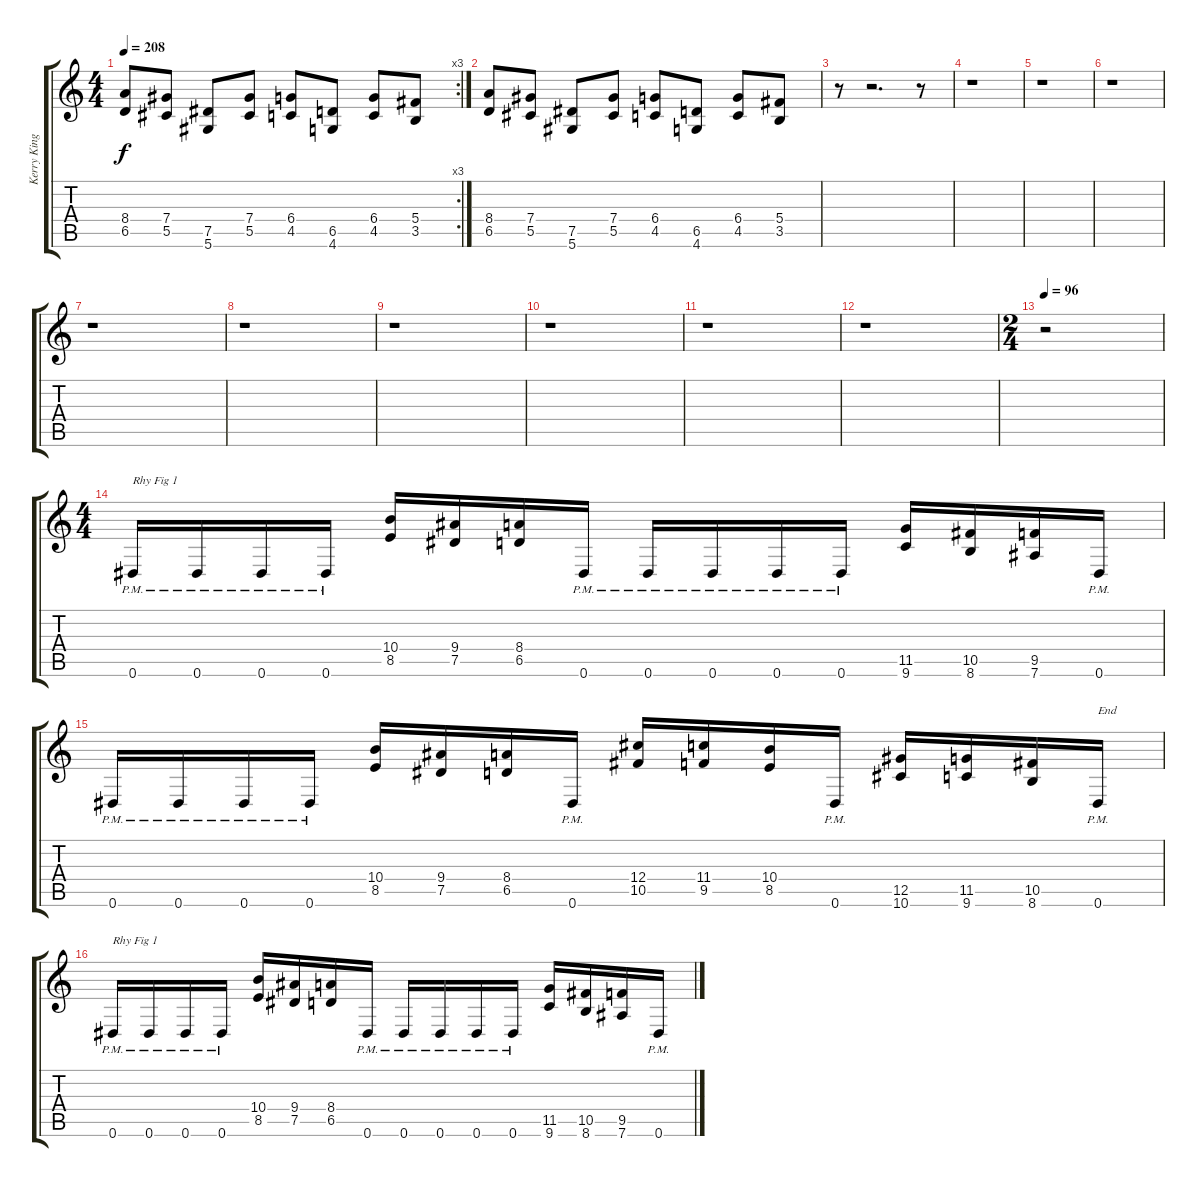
\track ("Kerry King (Rhythm Guitar)" "Kerry King") {instrument distortionguitar}
\staff {score tabs}
\tuning (Eb4 Bb3 Gb3 Db3 Ab2 Eb2) {hide}
\rc 3
\ts (4 4)
\tempo 208
\clef g2
\ks c
(8.4 6.5).8{dy f} (7.4 5.5).8 (7.5 5.6).8 (7.4 5.5).8 (6.4 4.5).8 (6.5 4.6).8 (6.4 4.5).8 (5.4 3.5).8 |
(8.4 6.5).8 (7.4 5.5).8 (7.5 5.6).8 (7.4 5.5).8 (6.4 4.5).8 (6.5 4.6).8 (6.4 4.5).8 (5.4 3.5).8 |
r.8 r.2{d} r.8 |
r.1 |
r.1 |
r.1 |
r.1 |
r.1 |
r.1 |
r.1 |
r.1 |
r.1 |
\ts (2 4)
\tempo 96
r.2 |
\ts (4 4)
0.6{pm}.16{txt "Rhy Fig 1"} 0.6{pm}.16 0.6{pm}.16 0.6{pm}.16 (10.4 8.5).16 (9.4 7.5).16 (8.4 6.5).16 0.6{pm}.16 0.6{pm}.16 0.6{pm}.16 0.6{pm}.16 0.6{pm}.16 (11.5 9.6).16 (10.5 8.6).16 (9.5 7.6).16 0.6{pm}.16 |
0.6{pm}.16 0.6{pm}.16 0.6{pm}.16 0.6{pm}.16 (10.4 8.5).16 (9.4 7.5).16 (8.4 6.5).16 0.6{pm}.16 (12.4 10.5).16 (11.4 9.5).16 (10.4 8.5).16 0.6{pm}.16 (12.5 10.6).16 (11.5 9.6).16 (10.5 8.6).16 0.6{pm}.16{txt "End"} |
0.6{pm}.16{txt "Rhy Fig 1"} 0.6{pm}.16 0.6{pm}.16 0.6{pm}.16 (10.4 8.5).16 (9.4 7.5).16 (8.4 6.5).16 0.6{pm}.16 0.6{pm}.16 0.6{pm}.16 0.6{pm}.16 0.6{pm}.16 (11.5 9.6).16 (10.5 8.6).16 (9.5 7.6).16 0.6{pm}.16
